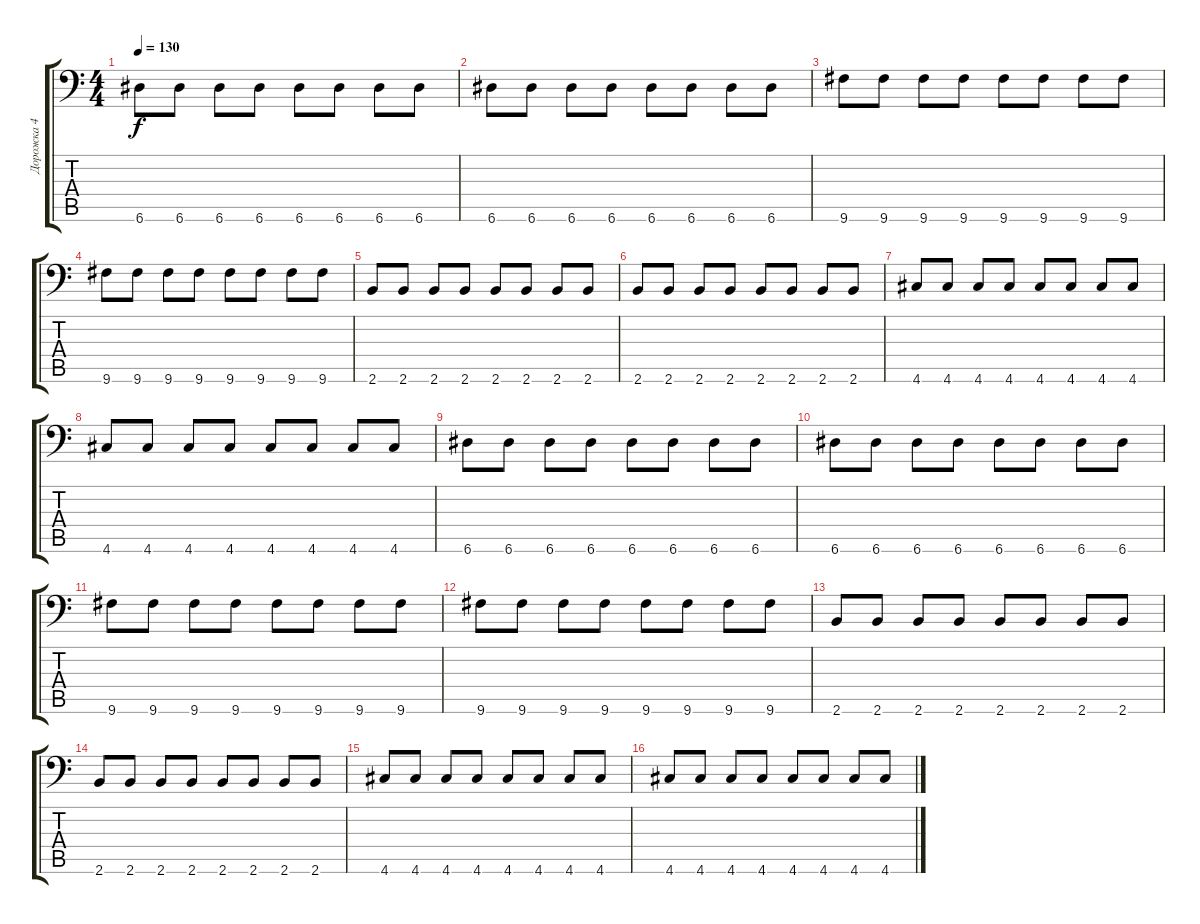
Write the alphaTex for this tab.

\track ("Дорожка 4" "Дорожка 4") {instrument electricbassfinger}
\staff {score tabs}
\tuning (B3 Gb3 D3 A2 E2 A1) {hide}
\ts (4 4)
\tempo 130
\clef f4
\ks c
6.6.8{dy f} 6.6.8 6.6.8 6.6.8 6.6.8 6.6.8 6.6.8 6.6.8 |
6.6.8 6.6.8 6.6.8 6.6.8 6.6.8 6.6.8 6.6.8 6.6.8 |
9.6.8 9.6.8 9.6.8 9.6.8 9.6.8 9.6.8 9.6.8 9.6.8 |
9.6.8 9.6.8 9.6.8 9.6.8 9.6.8 9.6.8 9.6.8 9.6.8 |
2.6.8 2.6.8 2.6.8 2.6.8 2.6.8 2.6.8 2.6.8 2.6.8 |
2.6.8 2.6.8 2.6.8 2.6.8 2.6.8 2.6.8 2.6.8 2.6.8 |
4.6.8 4.6.8 4.6.8 4.6.8 4.6.8 4.6.8 4.6.8 4.6.8 |
4.6.8 4.6.8 4.6.8 4.6.8 4.6.8 4.6.8 4.6.8 4.6.8 |
6.6.8 6.6.8 6.6.8 6.6.8 6.6.8 6.6.8 6.6.8 6.6.8 |
6.6.8 6.6.8 6.6.8 6.6.8 6.6.8 6.6.8 6.6.8 6.6.8 |
9.6.8 9.6.8 9.6.8 9.6.8 9.6.8 9.6.8 9.6.8 9.6.8 |
9.6.8 9.6.8 9.6.8 9.6.8 9.6.8 9.6.8 9.6.8 9.6.8 |
2.6.8 2.6.8 2.6.8 2.6.8 2.6.8 2.6.8 2.6.8 2.6.8 |
2.6.8 2.6.8 2.6.8 2.6.8 2.6.8 2.6.8 2.6.8 2.6.8 |
4.6.8 4.6.8 4.6.8 4.6.8 4.6.8 4.6.8 4.6.8 4.6.8 |
4.6.8 4.6.8 4.6.8 4.6.8 4.6.8 4.6.8 4.6.8 4.6.8
